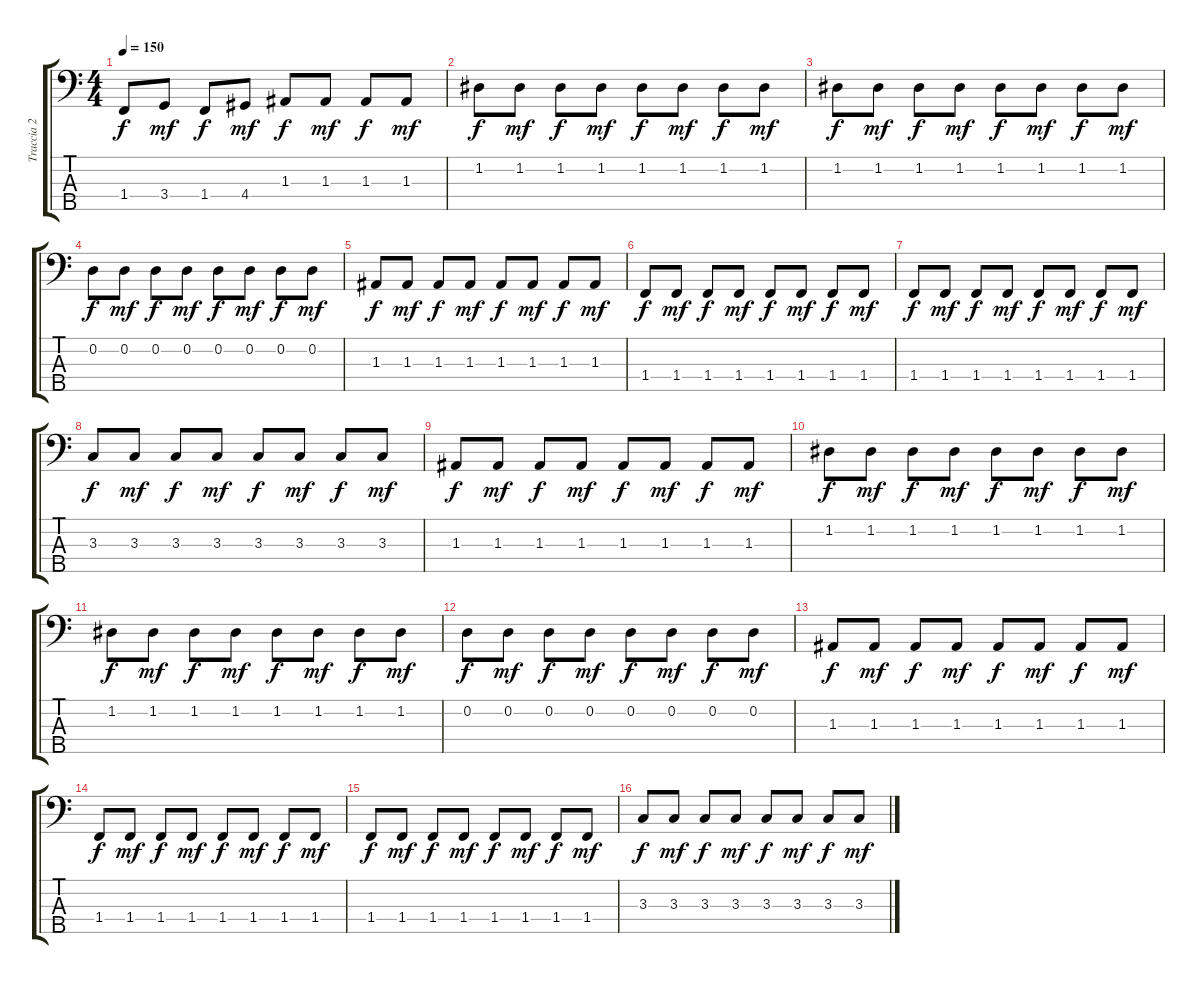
\track ("Traccia 2" "Traccia 2") {instrument electricbassfinger}
\staff {score tabs}
\tuning (G2 D2 A1 E1 B0) {hide}
\ts (4 4)
\tempo 150
\clef f4
\ks c
1.4.8{dy f} 3.4.8{dy mf} 1.4.8{dy f} 4.4.8{dy mf} 1.3.8{dy f} 1.3.8{dy mf} 1.3.8{dy f} 1.3.8{dy mf} |
1.2.8{dy f} 1.2.8{dy mf} 1.2.8{dy f} 1.2.8{dy mf} 1.2.8{dy f} 1.2.8{dy mf} 1.2.8{dy f} 1.2.8{dy mf} |
1.2.8{dy f} 1.2.8{dy mf} 1.2.8{dy f} 1.2.8{dy mf} 1.2.8{dy f} 1.2.8{dy mf} 1.2.8{dy f} 1.2.8{dy mf} |
0.2.8{dy f} 0.2.8{dy mf} 0.2.8{dy f} 0.2.8{dy mf} 0.2.8{dy f} 0.2.8{dy mf} 0.2.8{dy f} 0.2.8{dy mf} |
1.3.8{dy f} 1.3.8{dy mf} 1.3.8{dy f} 1.3.8{dy mf} 1.3.8{dy f} 1.3.8{dy mf} 1.3.8{dy f} 1.3.8{dy mf} |
1.4.8{dy f} 1.4.8{dy mf} 1.4.8{dy f} 1.4.8{dy mf} 1.4.8{dy f} 1.4.8{dy mf} 1.4.8{dy f} 1.4.8{dy mf} |
1.4.8{dy f} 1.4.8{dy mf} 1.4.8{dy f} 1.4.8{dy mf} 1.4.8{dy f} 1.4.8{dy mf} 1.4.8{dy f} 1.4.8{dy mf} |
3.3.8{dy f} 3.3.8{dy mf} 3.3.8{dy f} 3.3.8{dy mf} 3.3.8{dy f} 3.3.8{dy mf} 3.3.8{dy f} 3.3.8{dy mf} |
1.3.8{dy f} 1.3.8{dy mf} 1.3.8{dy f} 1.3.8{dy mf} 1.3.8{dy f} 1.3.8{dy mf} 1.3.8{dy f} 1.3.8{dy mf} |
1.2.8{dy f} 1.2.8{dy mf} 1.2.8{dy f} 1.2.8{dy mf} 1.2.8{dy f} 1.2.8{dy mf} 1.2.8{dy f} 1.2.8{dy mf} |
1.2.8{dy f} 1.2.8{dy mf} 1.2.8{dy f} 1.2.8{dy mf} 1.2.8{dy f} 1.2.8{dy mf} 1.2.8{dy f} 1.2.8{dy mf} |
0.2.8{dy f} 0.2.8{dy mf} 0.2.8{dy f} 0.2.8{dy mf} 0.2.8{dy f} 0.2.8{dy mf} 0.2.8{dy f} 0.2.8{dy mf} |
1.3.8{dy f} 1.3.8{dy mf} 1.3.8{dy f} 1.3.8{dy mf} 1.3.8{dy f} 1.3.8{dy mf} 1.3.8{dy f} 1.3.8{dy mf} |
1.4.8{dy f} 1.4.8{dy mf} 1.4.8{dy f} 1.4.8{dy mf} 1.4.8{dy f} 1.4.8{dy mf} 1.4.8{dy f} 1.4.8{dy mf} |
1.4.8{dy f} 1.4.8{dy mf} 1.4.8{dy f} 1.4.8{dy mf} 1.4.8{dy f} 1.4.8{dy mf} 1.4.8{dy f} 1.4.8{dy mf} |
3.3.8{dy f} 3.3.8{dy mf} 3.3.8{dy f} 3.3.8{dy mf} 3.3.8{dy f} 3.3.8{dy mf} 3.3.8{dy f} 3.3.8{dy mf}
